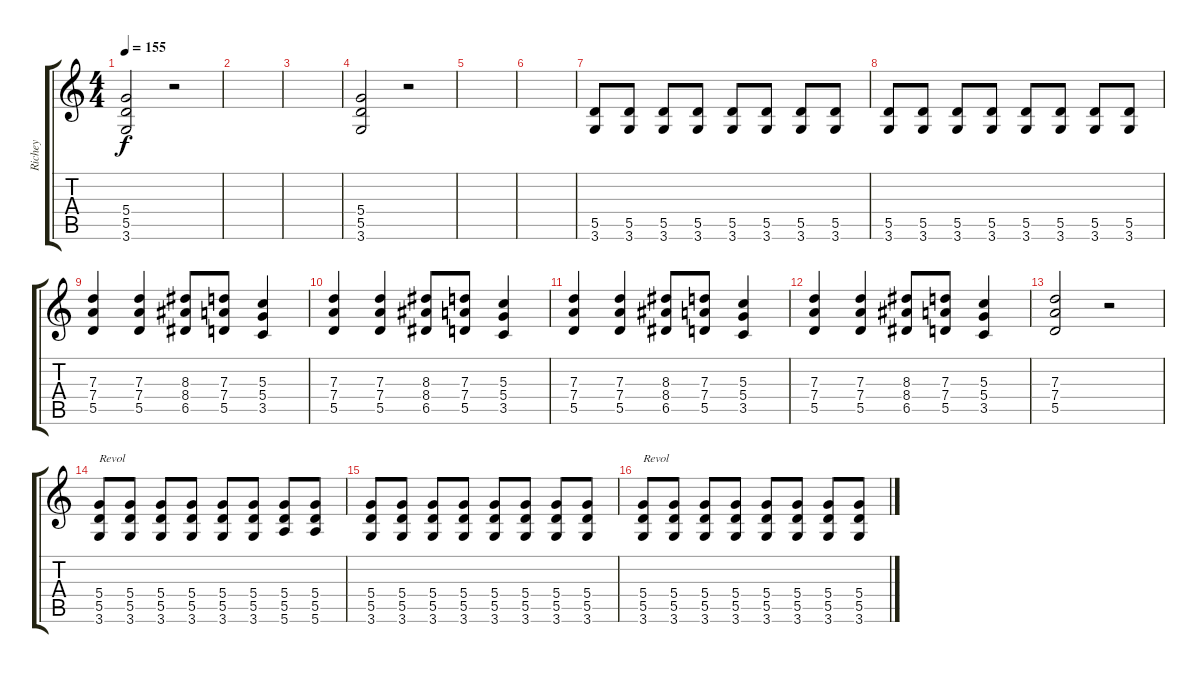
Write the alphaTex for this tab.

\track ("Richey" "Richey") {instrument overdrivenguitar}
\staff {score tabs}
\tuning (E4 B3 G3 D3 A2 E2) {hide}
\ts (4 4)
\tempo 155
\clef g2
\ks c
(5.4 5.5 3.6).2{dy f} r.2 |
|
|
(5.4 5.5 3.6).2 r.2 |
|
|
(5.5 3.6).8 (5.5 3.6).8 (5.5 3.6).8 (5.5 3.6).8 (5.5 3.6).8 (5.5 3.6).8 (5.5 3.6).8 (5.5 3.6).8 |
(5.5 3.6).8 (5.5 3.6).8 (5.5 3.6).8 (5.5 3.6).8 (5.5 3.6).8 (5.5 3.6).8 (5.5 3.6).8 (5.5 3.6).8 |
(7.3 7.4 5.5).4 (7.3 7.4 5.5).4 (8.3 8.4 6.5).8 (7.3 7.4 5.5).8 (5.3 5.4 3.5).4 |
(7.3 7.4 5.5).4 (7.3 7.4 5.5).4 (8.3 8.4 6.5).8 (7.3 7.4 5.5).8 (5.3 5.4 3.5).4 |
(7.3 7.4 5.5).4 (7.3 7.4 5.5).4 (8.3 8.4 6.5).8 (7.3 7.4 5.5).8 (5.3 5.4 3.5).4 |
(7.3 7.4 5.5).4 (7.3 7.4 5.5).4 (8.3 8.4 6.5).8 (7.3 7.4 5.5).8 (5.3 5.4 3.5).4 |
(7.3 7.4 5.5).2 r.2 |
(5.4 5.5 3.6).8{txt "Revol"} (5.4 5.5 3.6).8 (5.4 5.5 3.6).8 (5.4 5.5 3.6).8 (5.4 5.5 3.6).8 (5.4 5.5 3.6).8 (5.4 5.5 5.6).8 (5.4 5.5 5.6).8 |
(5.4 5.5 3.6).8 (5.4 5.5 3.6).8 (5.4 5.5 3.6).8 (5.4 5.5 3.6).8 (5.4 5.5 3.6).8 (5.4 5.5 3.6).8 (5.4 5.5 3.6).8 (5.4 5.5 3.6).8 |
(5.4 5.5 3.6).8{txt "Revol"} (5.4 5.5 3.6).8 (5.4 5.5 3.6).8 (5.4 5.5 3.6).8 (5.4 5.5 3.6).8 (5.4 5.5 3.6).8 (5.4 5.5 3.6).8 (5.4 5.5 3.6).8
